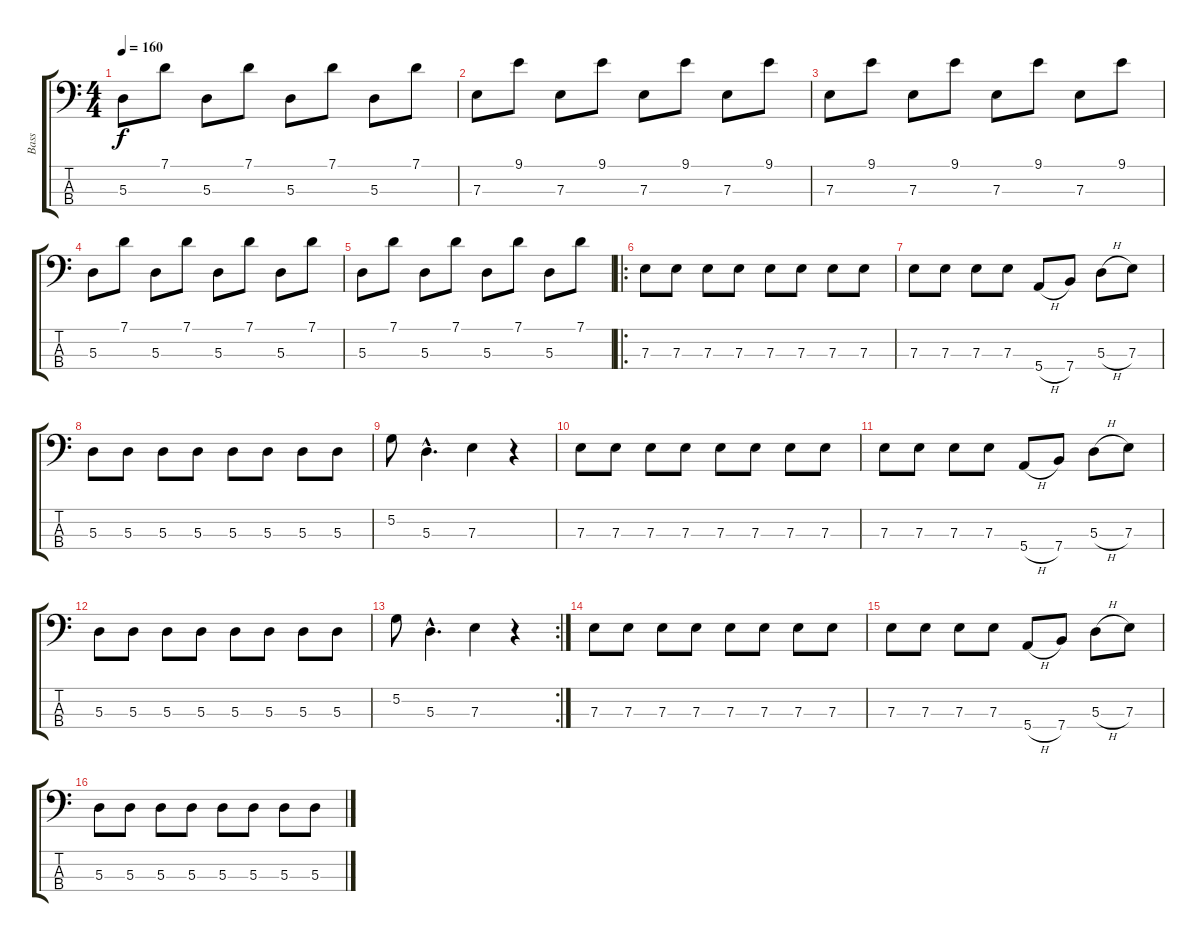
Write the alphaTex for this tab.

\track ("Bass" "Bass") {instrument electricbassfinger}
\staff {score tabs}
\tuning (G2 D2 A1 E1) {hide}
\ts (4 4)
\tempo 160
\clef f4
\ks c
5.3.8{dy f} 7.1.8 5.3.8 7.1.8 5.3.8 7.1.8 5.3.8 7.1.8 |
7.3.8 9.1.8 7.3.8 9.1.8 7.3.8 9.1.8 7.3.8 9.1.8 |
7.3.8 9.1.8 7.3.8 9.1.8 7.3.8 9.1.8 7.3.8 9.1.8 |
5.3.8 7.1.8 5.3.8 7.1.8 5.3.8 7.1.8 5.3.8 7.1.8 |
5.3.8 7.1.8 5.3.8 7.1.8 5.3.8 7.1.8 5.3.8 7.1.8 |
\ro
7.3.8 7.3.8 7.3.8 7.3.8 7.3.8 7.3.8 7.3.8 7.3.8 |
7.3.8 7.3.8 7.3.8 7.3.8 5.4{h}.8 7.4.8 5.3{h}.8 7.3.8 |
5.3.8 5.3.8 5.3.8 5.3.8 5.3.8 5.3.8 5.3.8 5.3.8 |
5.2.8 5.3{hac}.4{d} 7.3.4 r.4 |
7.3.8 7.3.8 7.3.8 7.3.8 7.3.8 7.3.8 7.3.8 7.3.8 |
7.3.8 7.3.8 7.3.8 7.3.8 5.4{h}.8 7.4.8 5.3{h}.8 7.3.8 |
5.3.8 5.3.8 5.3.8 5.3.8 5.3.8 5.3.8 5.3.8 5.3.8 |
\rc 2
5.2.8 5.3{hac}.4{d} 7.3.4 r.4 |
7.3.8 7.3.8 7.3.8 7.3.8 7.3.8 7.3.8 7.3.8 7.3.8 |
7.3.8 7.3.8 7.3.8 7.3.8 5.4{h}.8 7.4.8 5.3{h}.8 7.3.8 |
5.3.8 5.3.8 5.3.8 5.3.8 5.3.8 5.3.8 5.3.8 5.3.8
